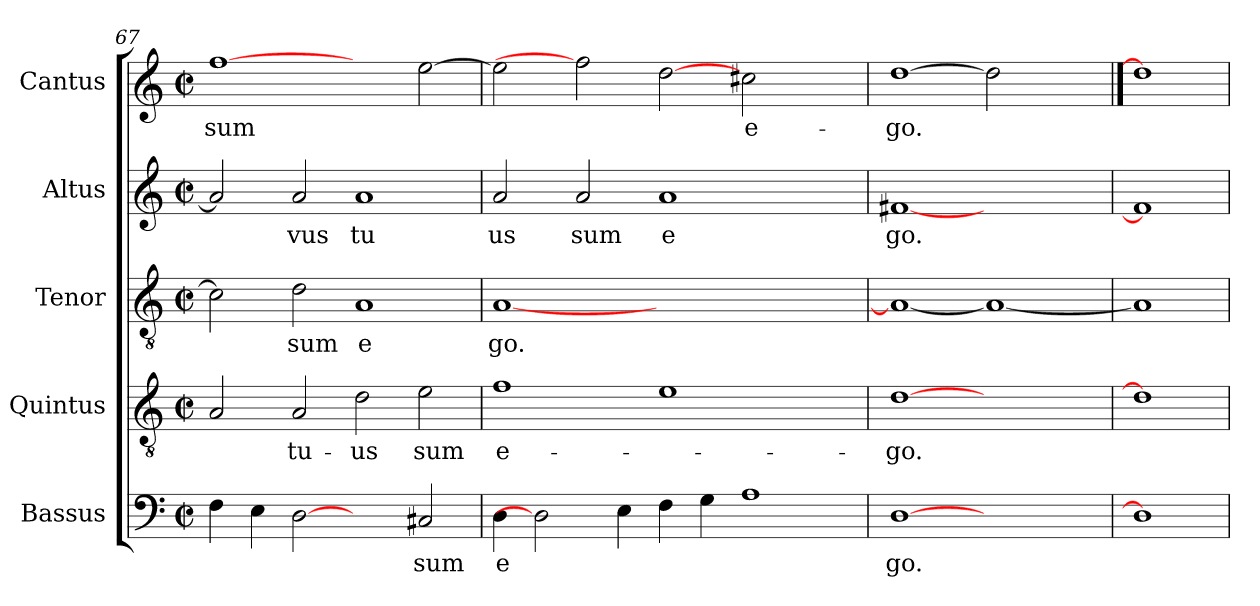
**kern	**text	**kern	**text	**kern	**text	**kern	**text	**kern	**text
*part5	*part5	*part4	*part4	*part3	*part3	*part2	*part2	*part1	*part1
*staff5	*staff5	*staff4	*staff4	*staff3	*staff3	*staff2	*staff2	*staff1	*staff1
*I"Bassus	*	*I"Quintus	*	*I"Tenor	*	*I"Altus	*	*I"Cantus	*
*clefF4	*	*clefGv2	*	*clefGv2	*	*clefG2	*	*clefG2	*
*	*	*	*	*	*	*k[]	*	*	*
*	*	*	*	*	*	*C:	*	*	*
*M2/2	*	*M2/2	*	*M2/2	*	*M2/2	*	*M2/2	*
*met(c|)	*	*met(c|)	*	*met(c|)	*	*met(c|)	*	*met(c|)	*
=67	=67	=67	=67	=67	=67	=67	=67	=67	=67
!	!	!	!	!	!	!	!	!	!LO:LY:b
4F\	.	2A/	.	2c\]	.	2a/]	.	[1ff	sum
4E\	.	.	.	.	.	.	.	.	.
!	!	!	!LO:LY:b:cj	!	!LO:LY:b:cj	!	!LO:LY:b:cj	!	!
[2D	.	2A/	tu-	2d\	sum	2a/	vus	.	.
!	!	!	!LO:LY:b:cj	!	!LO:LY:b:cj	!	!LO:LY:b:cj	!	!
2ryy	.	2d\	-us	1A	e	1a	tu	2ryy	.
!	!LO:LY:b:cj	!	!LO:LY:b:cj	!	!	!	!	!	!
2C#X/	sum	2e\	sum	.	.	.	.	[>2ee\	.
=68	=68	=68	=68	=68	=68	=68	=68	=68	=68
!	!LO:LY:b:cj	!	!LO:LY:b:rj	!	!LO:LY:b:cj	!	!LO:LY:b:cj	!	!
4D\	e	1f	e-	[<1A	go.	2a/	us	2ee\]	.
2D]	.	.	.	.	.	.	.	.	.
!	!	!	!	!	!	!	!LO:LY:b:cj	!	!
.	.	.	.	.	.	2a/	sum	2ff]	.
4E\	.	.	.	.	.	.	.	.	.
!	!	!	!	!	!	!	!LO:LY:b:cj	!	!
4F\	.	1e	.	1.ryy	.	1a	e	[2dd	.
4G\	.	.	.	.	.	.	.	.	.
!	!	!	!	!	!	!	!	!	!LO:LY:b:cj
1A	.	.	.	.	.	.	.	2cc#X\	e-
.	.	2ryy	.	.	.	2ryy	.	2ryy	.
=69	=69	=69	=69	=69	=69	=69	=69	=69	=69
!	!LO:LY:b:cj	!	!LO:LY:b:cj	!	!	!	!LO:LY:b:cj	!	!LO:LY:b:cj
[1D	go.	[1d	-go.	1A_	.	[1f#X	go.	[1dd	-go.
1ryy	.	1ryy	.	1A_	.	1ryy	.	2dd]	.
.	.	.	.	.	.	.	.	2ryy	.
=70	==70	=70	==70	=70	==70	=70	==70	==70	==70
1D]	.	1d]	.	1A]	.	1f#]	.	1dd]	.
=	=	=	=	=	=	=	=	=	=
*-	*-	*-	*-	*-	*-	*-	*-	*-	*-
